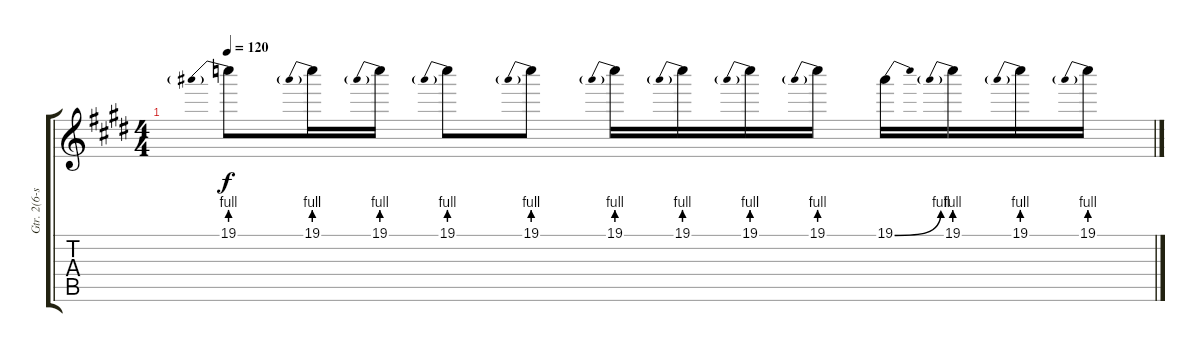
\track ("Gtr. 2(6-string elc. w/dist.)" "Gtr. 2(6-s") {instrument distortionguitar}
\staff {score tabs}
\tuning (Eb4 Bb3 Gb3 Db3 Ab2 Eb2) {hide}
\ts (4 4)
\tempo 120
\clef g2
\ks e
19.1{be (prebend 0 4 60 4)}.8{dy f} 19.1{be (prebend 0 4 60 4)}.16 19.1{be (prebend 0 4 60 4)}.16 19.1{be (prebend 0 4 60 4)}.8 19.1{be (prebend 0 4 60 4)}.8 19.1{be (prebend 0 4 60 4)}.16 19.1{be (prebend 0 4 60 4)}.16 19.1{be (prebend 0 4 60 4)}.16 19.1{be (prebend 0 4 60 4)}.16 19.1{be (bend 0 0 60 4)}.16 19.1{be (prebend 0 4 60 4)}.16 19.1{be (prebend 0 4 60 4)}.16 19.1{be (prebend 0 4 60 4)}.16
